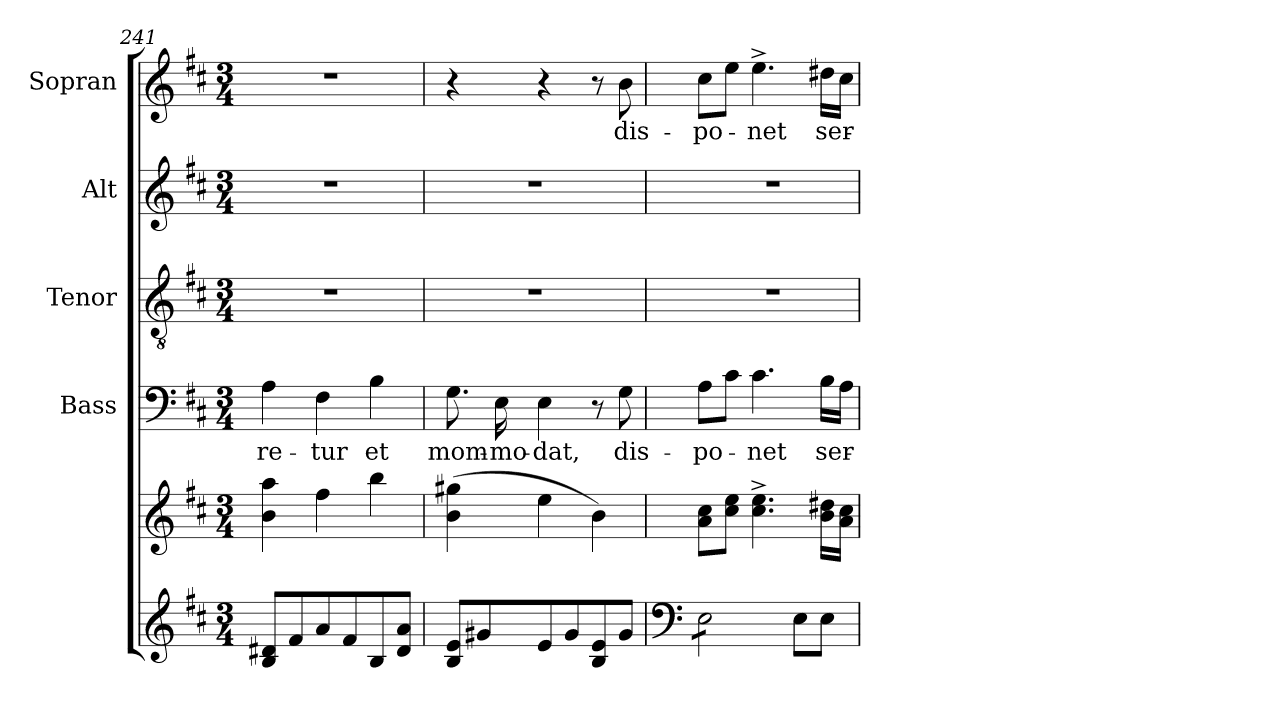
**kern	**kern	**kern	**text	**kern	**kern	**kern	**text
*part5	*part5	*part4	*part4	*part3	*part2	*part1	*part1
*staff6	*staff5	*staff4	*staff4	*staff3	*staff2	*staff1	*staff1
*	*	*I"Bass	*	*I"Tenor	*I"Alt	*I"Sopran	*
*	*	*I'B.	*	*I'T.	*I'A.	*I'S.	*
!!LO:PB:g=z
*clefG2	*clefG2	*clefF4	*	*clefGv2	*clefG2	*clefG2	*
*k[f#c#]	*k[f#c#]	*k[f#c#]	*	*k[f#c#]	*k[f#c#]	*k[f#c#]	*
*D:	*D:	*D:	*	*D:	*D:	*D:	*
*M3/4	*M3/4	*M3/4	*	*M3/4	*M3/4	*M3/4	*
=241	=241	=241	=241	=241	=241	=241	=241
!	!	!	!LO:LY:b	!	!	!	!
8B/ 8d#X/L	4b\ 4aa\	4A\	-re-	2.r	2.r	2.r	.
8f#/	.	.	.	.	.	.	.
!	!	!	!LO:LY:b	!	!	!	!
8a/	4ff#\	4F#\	-tur	.	.	.	.
8f#/	.	.	.	.	.	.	.
!	!	!	!LO:LY:b	!	!	!	!
8B/	4bb\	4B\	et	.	.	.	.
8d#/ 8a/J	.	.	.	.	.	.	.
=242	=242	=242	=242	=242	=242	=242	=242
!	!	!	!LO:LY:b	!	!	!	!
8B/ 8e/L	(>4b\ 4gg#X\	8.G\	mom-	2.r	2.r	4r	.
8g#X/	.	.	.	.	.	.	.
!	!	!	!LO:LY:b	!	!	!	!
.	.	16E\	-mo-	.	.	.	.
!	!	!	!LO:LY:b	!	!	!	!
8e/	4ee\	4E\	-dat,	.	.	4r	.
8g#/	.	.	.	.	.	.	.
8B/ 8e/	4b\)	8r	.	.	.	8r	.
!	!	!	!LO:LY:b	!	!	!	!LO:LY:b
8g#/J	.	8G\	dis-	.	.	8b\	dis-
=243	=243	=243	=243	=243	=243	=243	=243
*clefF4	*	*	*	*	*	*	*
!	!	!	!LO:LY:b	!	!	!	!LO:LY:b
*tremolo	*	*	*	*	*	*	*
8E\L	8a\ 8cc#\L	8A\L	-po-	2.r	2.r	8cc#\L	-po-
8E\	8cc#\ 8ee\J	8c#\J	.	.	.	8ee\J	.
!	!	!	!LO:LY:b	!	!	!	!LO:LY:b
8E\	4.cc#\^> 4.ee\^>	4.c#\	-net	.	.	4.ee^>\	-net
8E\J	.	.	.	.	.	.	.
*Xtremolo	*	*	*	*	*	*	*
8E\L	.	.	.	.	.	.	.
!	!	!	!LO:LY:b	!	!	!	!LO:LY:b
8E\J	16b\ 16dd#X\LL	16B\LL	ser-	.	.	16dd#X\LL	ser-
.	16a\ 16cc#\JJ	16A\JJ	.	.	.	16cc#\JJ	.
=	=	=	=	=	=	=	=
*-	*-	*-	*-	*-	*-	*-	*-
